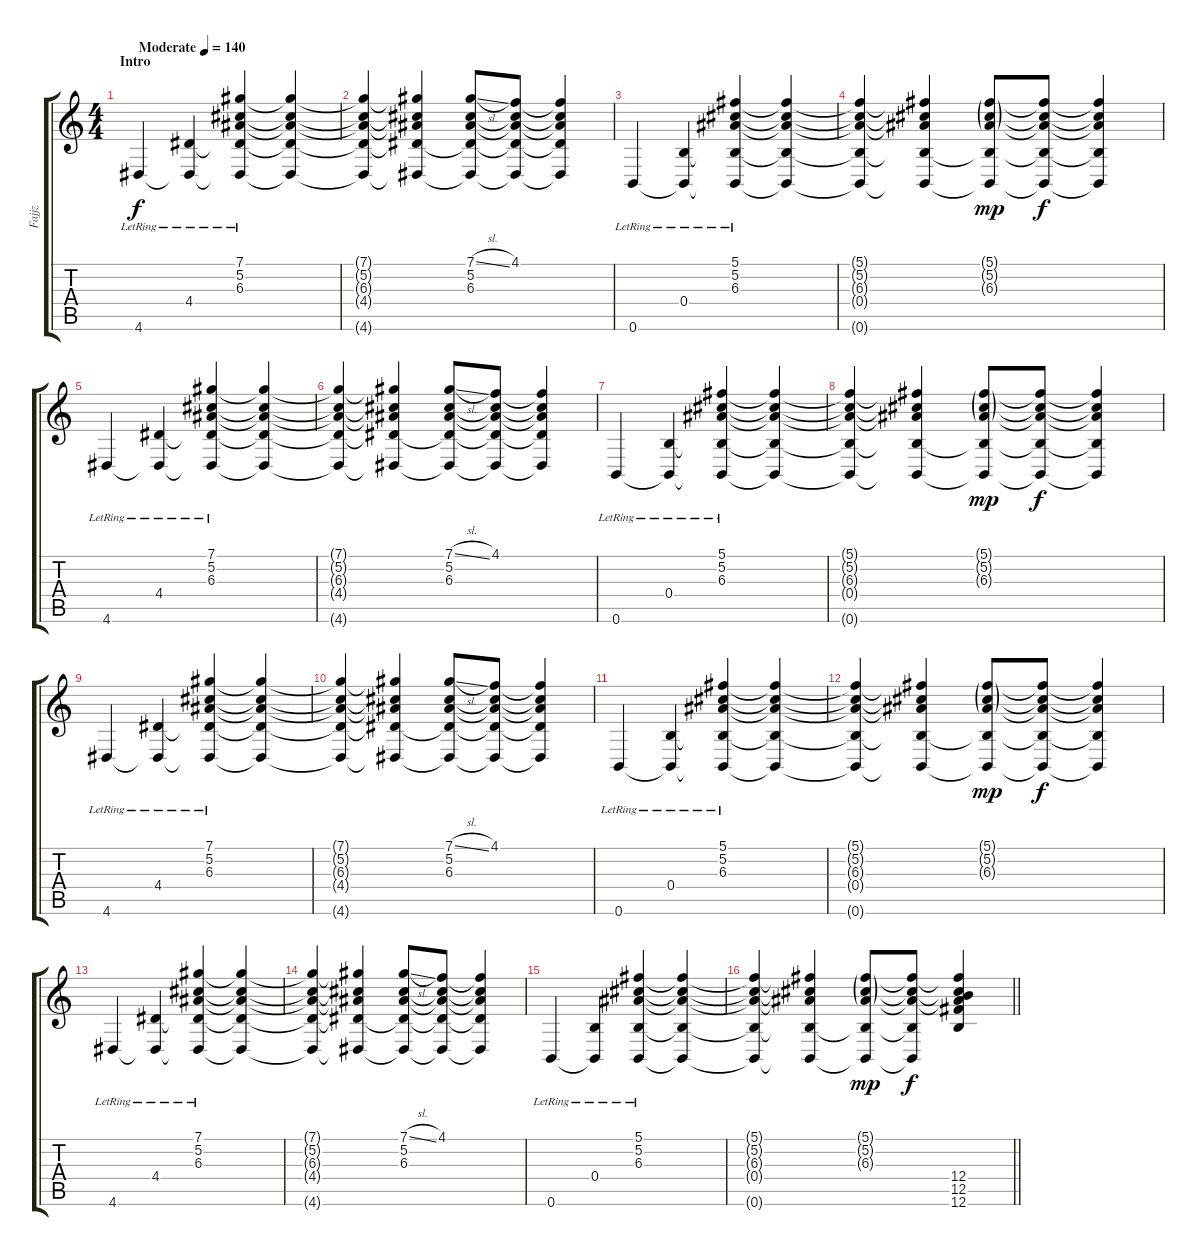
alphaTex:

\track ("Fajjz" "Fajjz") {instrument distortionguitar}
\staff {score tabs}
\tuning (Db4 Ab3 E3 B2 Gb2 B1) {hide}
\ts (4 4)
\section ("" "Intro")
\tempo (140 "Moderate")
\clef g2
\ks c
4.6{lr}.4{dy f instrument electricguitarclean} (4.4{lr} 4.6{t}).4 (7.1{lr} 5.2 6.3{lr} 4.4{t} 4.6{t}).4 (7.1{t} 5.2{t} 6.3{t} 4.4{t} 4.6{t}).4 |
(7.1{t} 5.2{t} 6.3{t} 4.4{t} 4.6{t}).4 (7.1{t} 5.2{t} 6.3{t} 4.4{t} 4.6{t}).4 (7.1{sl} 5.2 6.3 4.4{t} 4.6{t}).8 (4.1 5.2{t} 6.3{t} 4.4{t} 4.6{t}).8 (4.1{t} 5.2{t} 6.3{t} 4.4{t} 4.6{t}).4 |
0.6{lr}.4 (0.4{lr} 0.6{t}).4 (5.1{lr} 5.2 6.3{lr} 0.4{t} 0.6{t}).4 (5.1{t} 5.2{t} 6.3{t} 0.4{t} 0.6{t}).4 |
(5.1{t} 5.2{t} 6.3{t} 0.4{t} 0.6{t}).4 (5.1{t} 5.2{t} 6.3{t} 0.4{t} 0.6{t}).4 (5.1{g} 5.2{g} 6.3{g} 0.4{t} 0.6{t}).8{dy mp} (5.1{t} 5.2{t} 6.3{t} 0.4{t} 0.6{t}).8{dy f} (5.1{t} 5.2{t} 6.3{t} 0.4{t} 0.6{t}).4 |
4.6{lr}.4 (4.4{lr} 4.6{t}).4 (7.1{lr} 5.2 6.3{lr} 4.4{t} 4.6{t}).4 (7.1{t} 5.2{t} 6.3{t} 4.4{t} 4.6{t}).4 |
(7.1{t} 5.2{t} 6.3{t} 4.4{t} 4.6{t}).4 (7.1{t} 5.2{t} 6.3{t} 4.4{t} 4.6{t}).4 (7.1{sl} 5.2 6.3 4.4{t} 4.6{t}).8 (4.1 5.2{t} 6.3{t} 4.4{t} 4.6{t}).8 (4.1{t} 5.2{t} 6.3{t} 4.4{t} 4.6{t}).4 |
0.6{lr}.4 (0.4{lr} 0.6{t}).4 (5.1{lr} 5.2 6.3{lr} 0.4{t} 0.6{t}).4 (5.1{t} 5.2{t} 6.3{t} 0.4{t} 0.6{t}).4 |
(5.1{t} 5.2{t} 6.3{t} 0.4{t} 0.6{t}).4 (5.1{t} 5.2{t} 6.3{t} 0.4{t} 0.6{t}).4 (5.1{g} 5.2{g} 6.3{g} 0.4{t} 0.6{t}).8{dy mp} (5.1{t} 5.2{t} 6.3{t} 0.4{t} 0.6{t}).8{dy f} (5.1{t} 5.2{t} 6.3{t} 0.4{t} 0.6{t}).4 |
4.6{lr}.4 (4.4{lr} 4.6{t}).4 (7.1{lr} 5.2 6.3{lr} 4.4{t} 4.6{t}).4 (7.1{t} 5.2{t} 6.3{t} 4.4{t} 4.6{t}).4 |
(7.1{t} 5.2{t} 6.3{t} 4.4{t} 4.6{t}).4 (7.1{t} 5.2{t} 6.3{t} 4.4{t} 4.6{t}).4 (7.1{sl} 5.2 6.3 4.4{t} 4.6{t}).8 (4.1 5.2{t} 6.3{t} 4.4{t} 4.6{t}).8 (4.1{t} 5.2{t} 6.3{t} 4.4{t} 4.6{t}).4 |
0.6{lr}.4 (0.4{lr} 0.6{t}).4 (5.1{lr} 5.2 6.3{lr} 0.4{t} 0.6{t}).4 (5.1{t} 5.2{t} 6.3{t} 0.4{t} 0.6{t}).4 |
(5.1{t} 5.2{t} 6.3{t} 0.4{t} 0.6{t}).4 (5.1{t} 5.2{t} 6.3{t} 0.4{t} 0.6{t}).4 (5.1{g} 5.2{g} 6.3{g} 0.4{t} 0.6{t}).8{dy mp} (5.1{t} 5.2{t} 6.3{t} 0.4{t} 0.6{t}).8{dy f} (5.1{t} 5.2{t} 6.3{t} 0.4{t} 0.6{t}).4 |
4.6{lr}.4 (4.4{lr} 4.6{t}).4 (7.1{lr} 5.2 6.3{lr} 4.4{t} 4.6{t}).4 (7.1{t} 5.2{t} 6.3{t} 4.4{t} 4.6{t}).4 |
(7.1{t} 5.2{t} 6.3{t} 4.4{t} 4.6{t}).4 (7.1{t} 5.2{t} 6.3{t} 4.4{t} 4.6{t}).4 (7.1{sl} 5.2 6.3 4.4{t} 4.6{t}).8 (4.1 5.2{t} 6.3{t} 4.4{t} 4.6{t}).8 (4.1{t} 5.2{t} 6.3{t} 4.4{t} 4.6{t}).4 |
0.6{lr}.4 (0.4{lr} 0.6{t}).4 (5.1{lr} 5.2 6.3{lr} 0.4{t} 0.6{t}).4 (5.1{t} 5.2{t} 6.3{t} 0.4{t} 0.6{t}).4 |
\barLineRight lightlight
(5.1{t} 5.2{t} 6.3{t} 0.4{t} 0.6{t}).4 (5.1{t} 5.2{t} 6.3{t} 0.4{t} 0.6{t}).4 (5.1{g} 5.2{g} 6.3{g} 0.4{t} 0.6{t}).8{dy mp} (5.1{t} 5.2{t} 6.3{t} 0.4{t} 0.6{t}).8{dy f} (5.1{t} 5.2{t} 6.3{t} 12.4 12.5 12.6).4{instrument distortionguitar}
